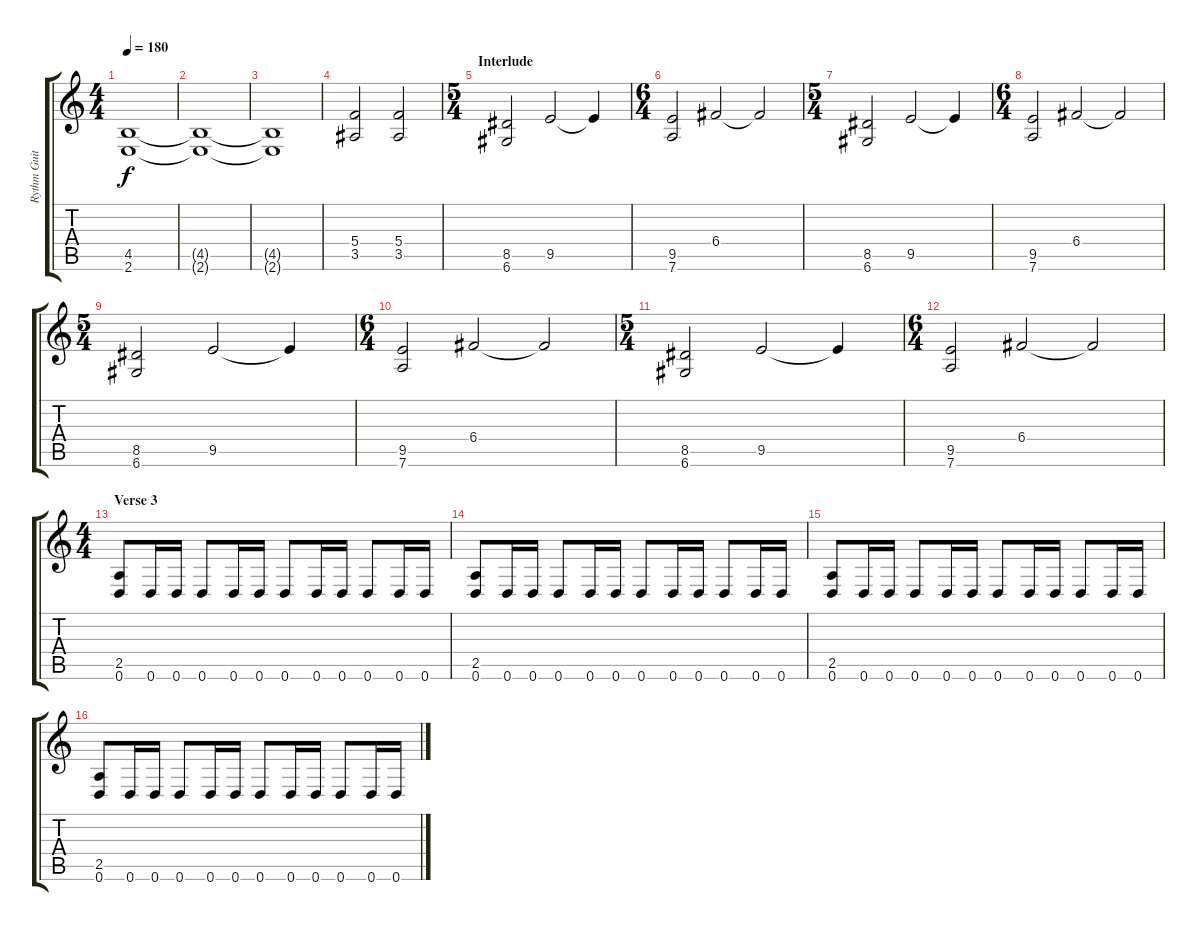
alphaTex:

\track ("Rythm Guitar" "Rythm Guit") {instrument distortionguitar}
\staff {score tabs}
\tuning (D4 A3 F3 C3 G2 D2) {hide}
\ts (4 4)
\tempo 180
\clef g2
\ks c
(4.5 2.6).1{dy f} |
(4.5{t} 2.6{t}).1 |
(4.5{t} 2.6{t}).1 |
(5.4 3.5).2 (5.4 3.5).2 |
\ts (5 4)
\section ("" "Interlude")
(8.5 6.6).2 9.5.2 9.5{t}.4 |
\ts (6 4)
(9.5 7.6).2 6.4.2 6.4{t}.2 |
\ts (5 4)
(8.5 6.6).2 9.5.2 9.5{t}.4 |
\ts (6 4)
(9.5 7.6).2 6.4.2 6.4{t}.2 |
\ts (5 4)
(8.5 6.6).2 9.5.2 9.5{t}.4 |
\ts (6 4)
(9.5 7.6).2 6.4.2 6.4{t}.2 |
\ts (5 4)
(8.5 6.6).2 9.5.2 9.5{t}.4 |
\ts (6 4)
(9.5 7.6).2 6.4.2 6.4{t}.2 |
\ts (4 4)
\section ("" "Verse 3")
(2.5 0.6).8 0.6.16 0.6.16 0.6.8 0.6.16 0.6.16 0.6.8 0.6.16 0.6.16 0.6.8 0.6.16 0.6.16 |
(2.5 0.6).8 0.6.16 0.6.16 0.6.8 0.6.16 0.6.16 0.6.8 0.6.16 0.6.16 0.6.8 0.6.16 0.6.16 |
(2.5 0.6).8 0.6.16 0.6.16 0.6.8 0.6.16 0.6.16 0.6.8 0.6.16 0.6.16 0.6.8 0.6.16 0.6.16 |
(2.5 0.6).8 0.6.16 0.6.16 0.6.8 0.6.16 0.6.16 0.6.8 0.6.16 0.6.16 0.6.8 0.6.16 0.6.16
